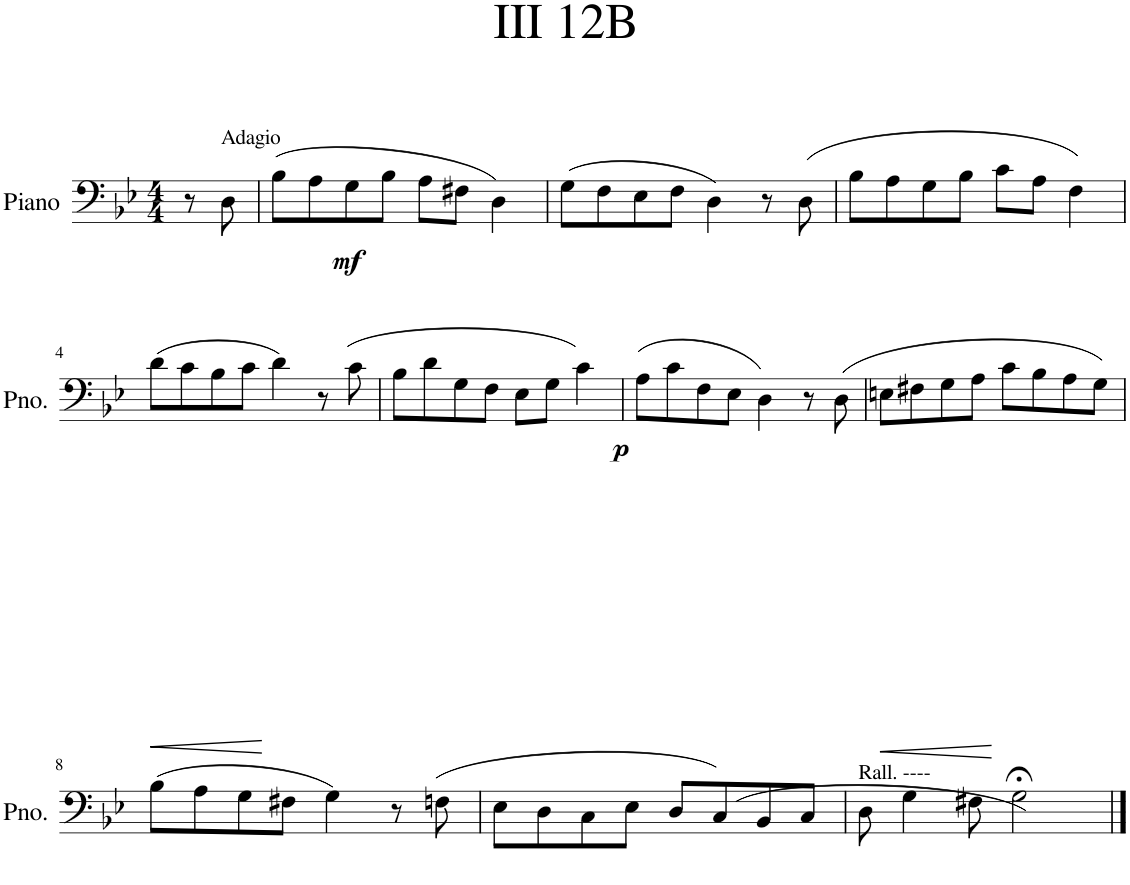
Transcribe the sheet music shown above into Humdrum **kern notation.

**kern	**dynam
*part1	*part1
*staff1	*staff1
*I"Piano	*
*I'Pno.	*
*clefF4	*
*k[b-e-]	*
*M4/4	*
=	=
8r	.
!LO:TX:a:t=Adagio	!
!	!LO:DY:b
8D\	mf
=1	=1
(8B-\L	.
8A\	.
8G\	.
8B-\J	.
8A\L	.
8F#X\J	.
4D\)	.
=2	=2
(8G\L	.
8F\	.
8E-\	.
8F\J	.
4D\)	.
8r	.
(8D\	.
=3	=3
8B-\L	.
8A\	.
8G\	.
8B-\J	.
8c\L	.
8A\J	.
4F\)	.
!!LO:LB:g=z
=4	=4
!	!LO:HP:b
(8d\L	<
8c\	.
8B-\	.
8c\J	.
4d\)	[
8r	.
!	!LO:DY:b
(8c\	p
=5	=5
8B-\L	.
8d\	.
8G\	.
8F\J	.
8E-\L	.
8G\J	.
4c\)	.
=6	=6
(8A\L	.
8c\	.
8F\	.
8E-\J	.
4D\)	.
8r	.
(8D\	.
=7	=7
!	!LO:HP:b
8En\L	<
8F#X\	.
8G\	.
8A\J	.
8c\L	[
8B-\	.
8A\	.
8G\J)	.
!!LO:LB:g=z
=8	=8
!	!LO:HP:b
(8B-\L	>
8A\	.
8G\	.
8F#X\J	.
4G\)	]
8r	.
(8Fn\	.
=9	=9
8E-\L	.
8D\	.
8C\	.
8E-\J	.
8D/L	.
(8C/)	.
8BB-/	.
8C/J	.
=10	=10
!LO:TX:a:t=Rall. ----	!
8D\	.
4G\	.
8F#X\	.
2G;<\)	.
==	==
*-	*-
